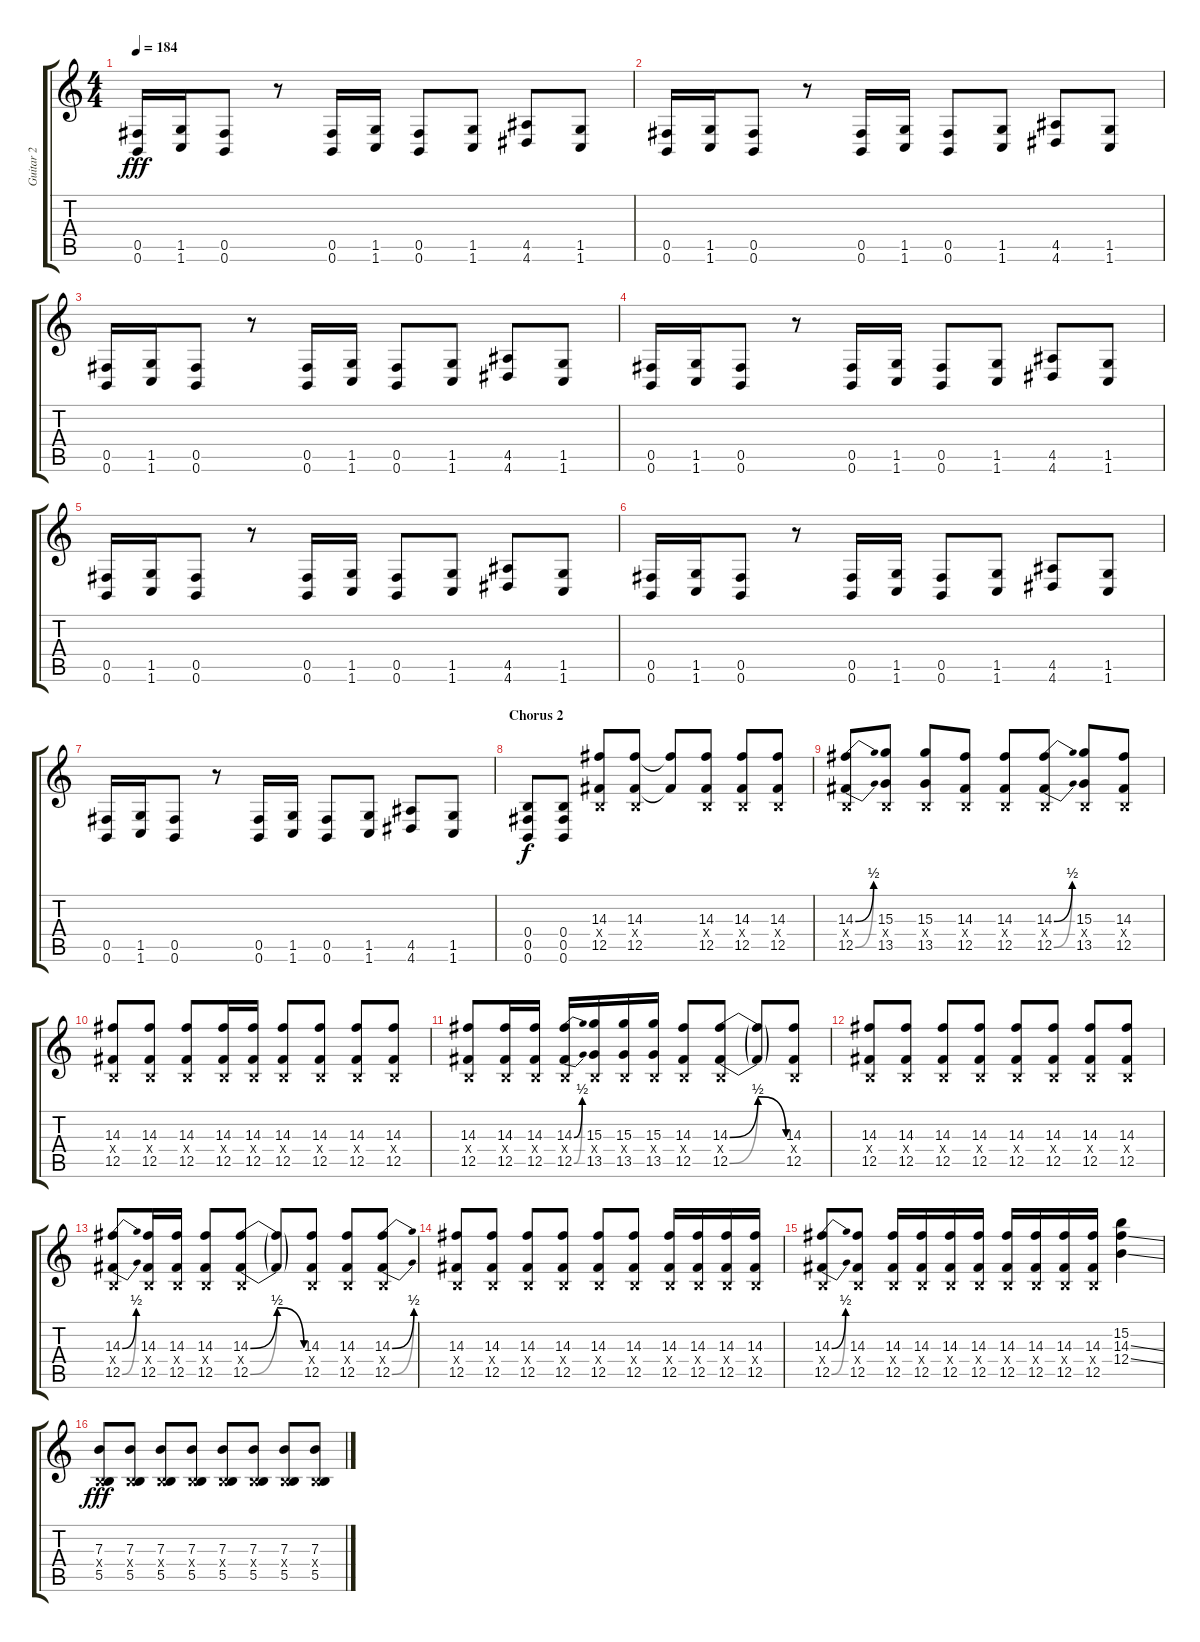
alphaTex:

\track ("Guitar 2" "Guitar 2") {instrument distortionguitar}
\staff {score tabs}
\tuning (Db4 Ab3 E3 B2 Gb2 B1) {hide}
\ts (4 4)
\tempo 184
\clef g2
\ks c
(0.5 0.6).16{dy fff} (1.5 1.6).16 (0.5 0.6).8 r.8 (0.5 0.6).16 (1.5 1.6).16 (0.5 0.6).8 (1.5 1.6).8 (4.5 4.6).8 (1.5 1.6).8 |
(0.5 0.6).16 (1.5 1.6).16 (0.5 0.6).8 r.8 (0.5 0.6).16 (1.5 1.6).16 (0.5 0.6).8 (1.5 1.6).8 (4.5 4.6).8 (1.5 1.6).8 |
(0.5 0.6).16 (1.5 1.6).16 (0.5 0.6).8 r.8 (0.5 0.6).16 (1.5 1.6).16 (0.5 0.6).8 (1.5 1.6).8 (4.5 4.6).8 (1.5 1.6).8 |
(0.5 0.6).16 (1.5 1.6).16 (0.5 0.6).8 r.8 (0.5 0.6).16 (1.5 1.6).16 (0.5 0.6).8 (1.5 1.6).8 (4.5 4.6).8 (1.5 1.6).8 |
(0.5 0.6).16 (1.5 1.6).16 (0.5 0.6).8 r.8 (0.5 0.6).16 (1.5 1.6).16 (0.5 0.6).8 (1.5 1.6).8 (4.5 4.6).8 (1.5 1.6).8 |
(0.5 0.6).16 (1.5 1.6).16 (0.5 0.6).8 r.8 (0.5 0.6).16 (1.5 1.6).16 (0.5 0.6).8 (1.5 1.6).8 (4.5 4.6).8 (1.5 1.6).8 |
(0.5 0.6).16 (1.5 1.6).16 (0.5 0.6).8 r.8 (0.5 0.6).16 (1.5 1.6).16 (0.5 0.6).8 (1.5 1.6).8 (4.5 4.6).8 (1.5 1.6).8 |
\section ("" "Chorus 2")
(0.4 0.5 0.6).8{dy f} (0.4 0.5 0.6).8 (14.3 0.4{x} 12.5).8 (14.3 0.4{x} 12.5).8 (14.3{t} 12.5{t}).8 (14.3 0.4{x} 12.5).8 (14.3 0.4{x} 12.5).8 (14.3 0.4{x} 12.5).8 |
(14.3{be (bend 0 0 60 2)} 0.4{x} 12.5{be (bend 0 0 60 2)}).8 (15.3 0.4{x} 13.5).8 (15.3 0.4{x} 13.5).8 (14.3 0.4{x} 12.5).8 (14.3 0.4{x} 12.5).8 (14.3{be (bend 0 0 60 2)} 0.4{x} 12.5{be (bend 0 0 60 2)}).8 (15.3 0.4{x} 13.5).8 (14.3 0.4{x} 12.5).8 |
(14.3 0.4{x} 12.5).8 (14.3 0.4{x} 12.5).8 (14.3 0.4{x} 12.5).8 (14.3 0.4{x} 12.5).16 (14.3 0.4{x} 12.5).16 (14.3 0.4{x} 12.5).8 (14.3 0.4{x} 12.5).8 (14.3 0.4{x} 12.5).8 (14.3 0.4{x} 12.5).8 |
(14.3 0.4{x} 12.5).8 (14.3 0.4{x} 12.5).16 (14.3 0.4{x} 12.5).16 (14.3{be (bend 0 0 60 2)} 0.4{x} 12.5{be (bend 0 0 60 2)}).16 (15.3 0.4{x} 13.5).16 (15.3 0.4{x} 13.5).16 (15.3 0.4{x} 13.5).16 (14.3 0.4{x} 12.5).8 (14.3{be (bendrelease 0 0 15 2 45 2 60 0)} 0.4{x} 12.5{be (bendrelease 0 0 15 2 45 2 60 0)}).8 (14.3{t} 12.5{t}).8 (14.3 0.4{x} 12.5).8 |
(14.3 0.4{x} 12.5).8 (14.3 0.4{x} 12.5).8 (14.3 0.4{x} 12.5).8 (14.3 0.4{x} 12.5).8 (14.3 0.4{x} 12.5).8 (14.3 0.4{x} 12.5).8 (14.3 0.4{x} 12.5).8 (14.3 0.4{x} 12.5).8 |
(14.3{be (bend 0 0 60 2)} 0.4{x} 12.5{be (bend 0 0 60 2)}).8 (14.3 0.4{x} 12.5).16 (14.3 0.4{x} 12.5).16 (14.3 0.4{x} 12.5).8 (14.3{be (bendrelease 0 0 15 2 45 2 60 0)} 0.4{x} 12.5{be (bendrelease 0 0 15 2 45 2 60 0)}).8 (14.3{t} 12.5{t}).8 (14.3 0.4{x} 12.5).8 (14.3 0.4{x} 12.5).8 (14.3{be (bend 0 0 60 2)} 0.4{x} 12.5{be (bend 0 0 60 2)}).8 |
(14.3 0.4{x} 12.5).8 (14.3 0.4{x} 12.5).8 (14.3 0.4{x} 12.5).8 (14.3 0.4{x} 12.5).8 (14.3 0.4{x} 12.5).8 (14.3 0.4{x} 12.5).8 (14.3 0.4{x} 12.5).16 (14.3 0.4{x} 12.5).16 (14.3 0.4{x} 12.5).16 (14.3 0.4{x} 12.5).16 |
(14.3{be (bend 0 0 60 2)} 0.4{x} 12.5{be (bend 0 0 60 2)}).8 (14.3 0.4{x} 12.5).8 (14.3 0.4{x} 12.5).16 (14.3 0.4{x} 12.5).16 (14.3 0.4{x} 12.5).16 (14.3 0.4{x} 12.5).16 (14.3 0.4{x} 12.5).16 (14.3 0.4{x} 12.5).16 (14.3 0.4{x} 12.5).16 (14.3 0.4{x} 12.5).16 (15.2 14.3{ss} 12.4{ss}).4 |
(7.3 0.4{x} 5.5).8{dy fff} (7.3 0.4{x} 5.5).8 (7.3 0.4{x} 5.5).8 (7.3 0.4{x} 5.5).8 (7.3 0.4{x} 5.5).8 (7.3 0.4{x} 5.5).8 (7.3 0.4{x} 5.5).8 (7.3 0.4{x} 5.5).8
